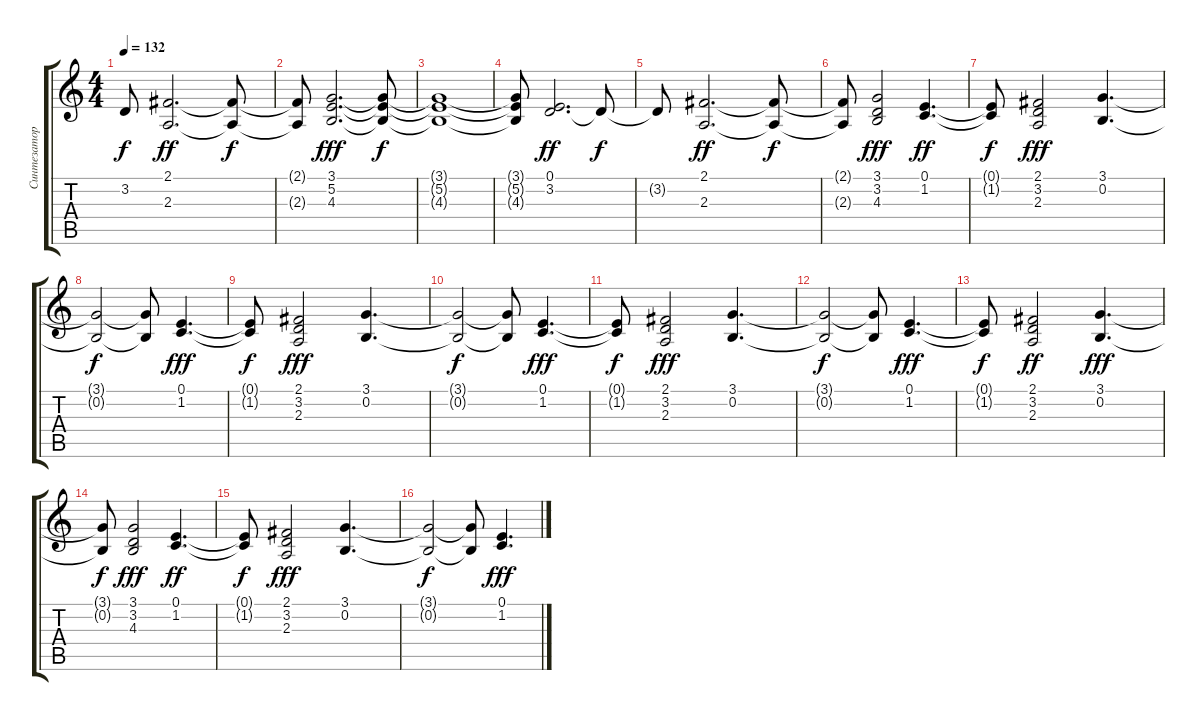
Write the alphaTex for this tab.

\track ("Синтезатор (Ритм)" "Синтезатор") {instrument pad3polysynth}
\staff {score tabs}
\tuning (E4 B3 G3 D3 A2 E2) {hide}
\ts (4 4)
\tempo 132
\clef g2
\ks c
3.2{t}.8{dy f} (2.1 2.3).2{d dy ff} (2.1{t} 2.3{t}).8{dy f} |
(2.1{t} 2.3{t}).8 (3.1 5.2 4.3).2{d dy fff} (3.1{t} 5.2{t} 4.3{t}).8{dy f} |
(3.1{t} 5.2{t} 4.3{t}).1 |
(3.1{t} 5.2{t} 4.3{t}).8 (0.1 3.2).2{d dy ff} 3.2{t}.8{dy f} |
3.2{t}.8 (2.1 2.3).2{d dy ff} (2.1{t} 2.3{t}).8{dy f} |
(2.1{t} 2.3{t}).8 (3.1 3.2 4.3).2{dy fff} (0.1 1.2).4{d dy ff} |
(0.1{t} 1.2{t}).8{dy f} (2.1 3.2 2.3).2{dy fff} (3.1 0.2).4{d} |
(3.1{t} 0.2{t}).2{dy f} (3.1{t} 0.2{t}).8 (0.1 1.2).4{d dy fff} |
(0.1{t} 1.2{t}).8{dy f} (2.1 3.2 2.3).2{dy fff} (3.1 0.2).4{d} |
(3.1{t} 0.2{t}).2{dy f} (3.1{t} 0.2{t}).8 (0.1 1.2).4{d dy fff} |
(0.1{t} 1.2{t}).8{dy f} (2.1 3.2 2.3).2{dy fff} (3.1 0.2).4{d} |
(3.1{t} 0.2{t}).2{dy f} (3.1{t} 0.2{t}).8 (0.1 1.2).4{d dy fff} |
(0.1{t} 1.2{t}).8{dy f} (2.1 3.2 2.3).2{dy ff} (3.1 0.2).4{d dy fff} |
(3.1{t} 0.2{t}).8{dy f} (3.1 3.2 4.3).2{dy fff} (0.1 1.2).4{d dy ff} |
(0.1{t} 1.2{t}).8{dy f} (2.1 3.2 2.3).2{dy fff} (3.1 0.2).4{d} |
(3.1{t} 0.2{t}).2{dy f} (3.1{t} 0.2{t}).8 (0.1 1.2).4{d dy fff}
